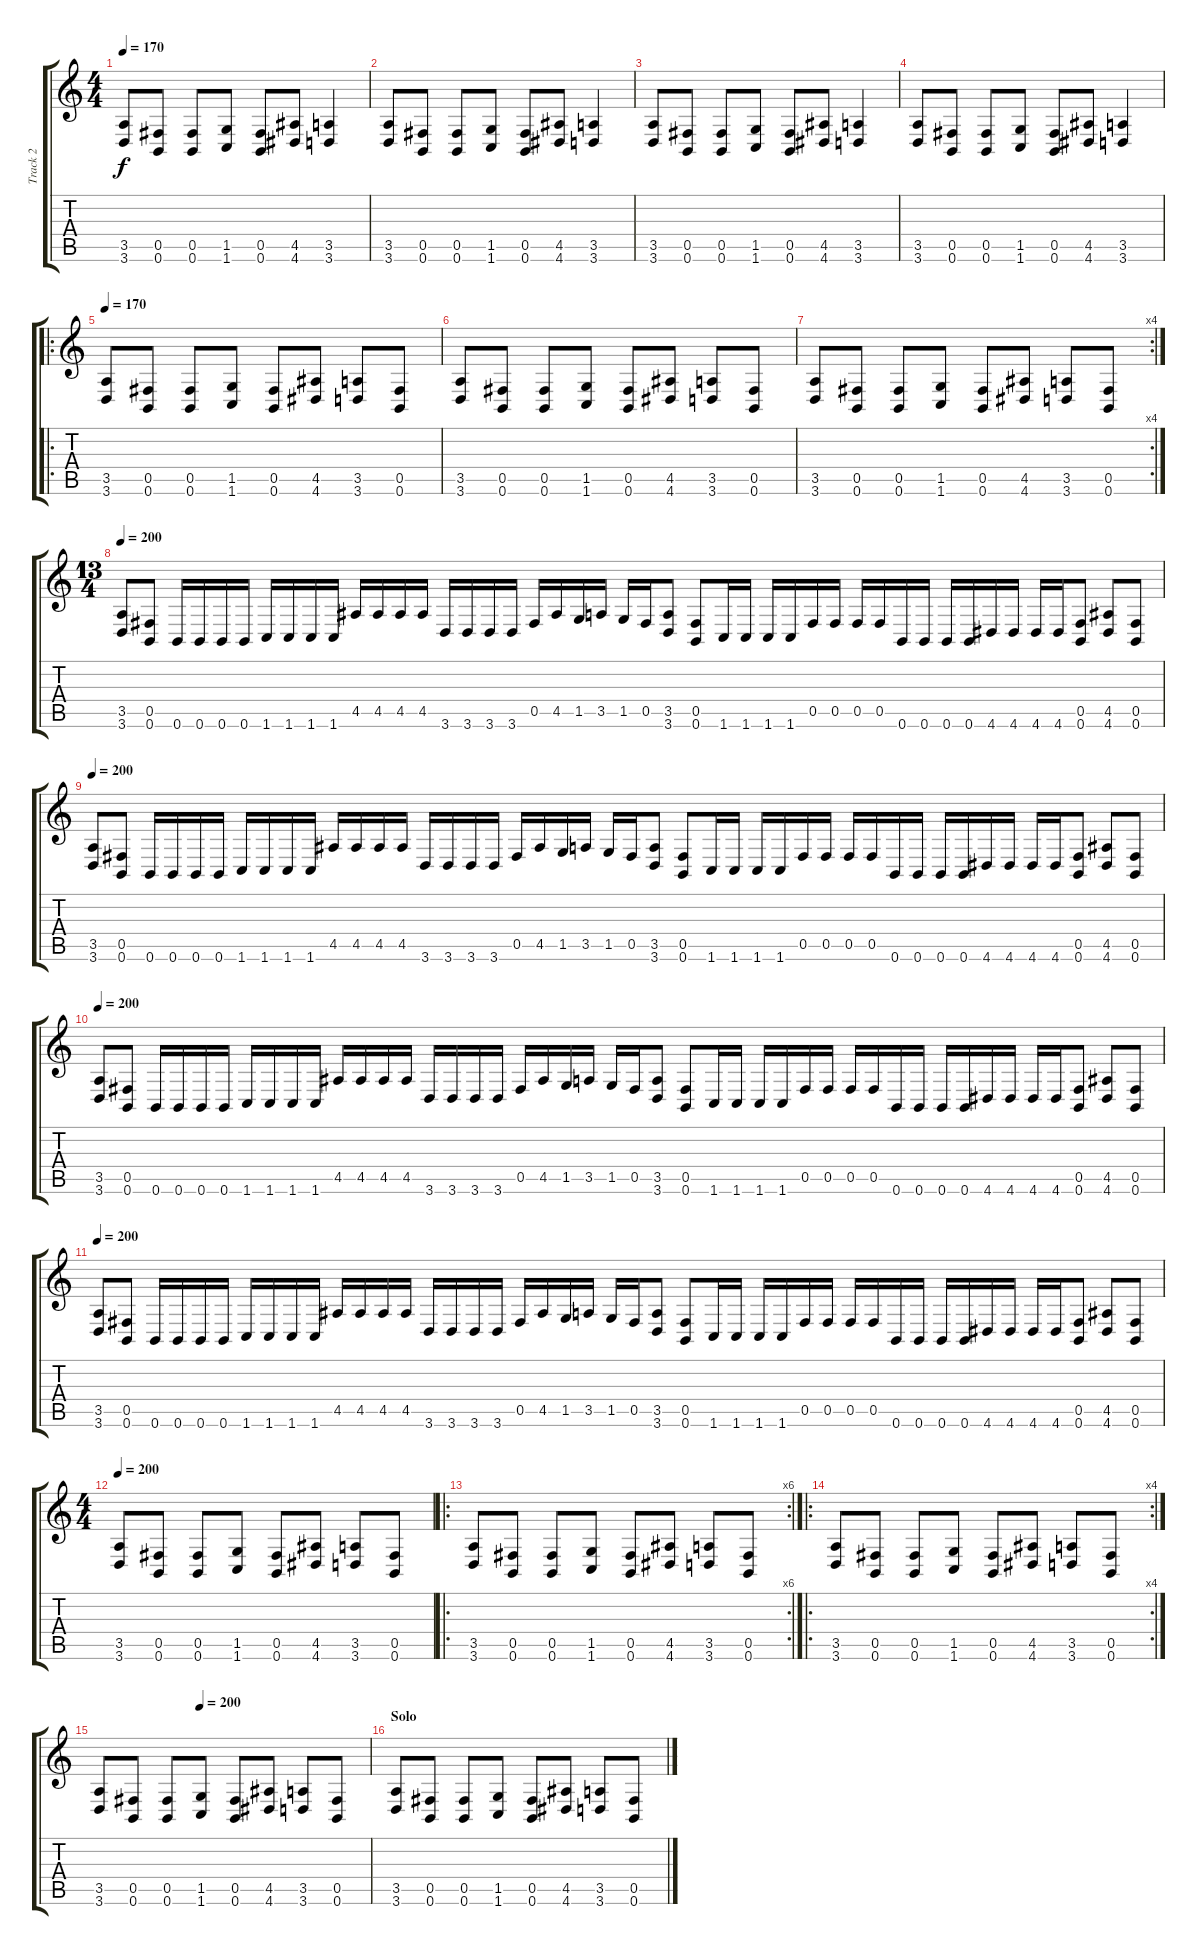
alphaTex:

\track ("Track 2" "Track 2") {instrument overdrivenguitar}
\staff {score tabs}
\tuning (Db4 Ab3 E3 B2 Gb2 B1) {hide}
\ts (4 4)
\tempo 170
\clef g2
\ks c
(3.5 3.6).8{dy f} (0.5 0.6).8 (0.5 0.6).8 (1.5 1.6).8 (0.5 0.6).8 (4.5 4.6).8 (3.5 3.6).4 |
(3.5 3.6).8 (0.5 0.6).8 (0.5 0.6).8 (1.5 1.6).8 (0.5 0.6).8 (4.5 4.6).8 (3.5 3.6).4 |
(3.5 3.6).8 (0.5 0.6).8 (0.5 0.6).8 (1.5 1.6).8 (0.5 0.6).8 (4.5 4.6).8 (3.5 3.6).4 |
(3.5 3.6).8 (0.5 0.6).8 (0.5 0.6).8 (1.5 1.6).8 (0.5 0.6).8 (4.5 4.6).8 (3.5 3.6).4 |
\ro
\tempo 170
(3.5 3.6).8 (0.5 0.6).8 (0.5 0.6).8 (1.5 1.6).8 (0.5 0.6).8 (4.5 4.6).8 (3.5 3.6).8 (0.5 0.6).8 |
(3.5 3.6).8 (0.5 0.6).8 (0.5 0.6).8 (1.5 1.6).8 (0.5 0.6).8 (4.5 4.6).8 (3.5 3.6).8 (0.5 0.6).8 |
\rc 4
(3.5 3.6).8 (0.5 0.6).8 (0.5 0.6).8 (1.5 1.6).8 (0.5 0.6).8 (4.5 4.6).8 (3.5 3.6).8 (0.5 0.6).8 |
\ts (13 4)
\tempo 200
(3.5 3.6).8 (0.5 0.6).8 0.6.16 0.6.16 0.6.16 0.6.16 1.6.16 1.6.16 1.6.16 1.6.16 4.5.16 4.5.16 4.5.16 4.5.16 3.6.16 3.6.16 3.6.16 3.6.16 0.5.16 4.5.16 1.5.16 3.5.16 1.5.16 0.5.16 (3.5 3.6).8 (0.5 0.6).8 1.6.16 1.6.16 1.6.16 1.6.16 0.5.16 0.5.16 0.5.16 0.5.16 0.6.16 0.6.16 0.6.16 0.6.16 4.6.16 4.6.16 4.6.16 4.6.16 (0.5 0.6).8 (4.5 4.6).8 (0.5 0.6).8 |
\tempo 200
(3.5 3.6).8 (0.5 0.6).8 0.6.16 0.6.16 0.6.16 0.6.16 1.6.16 1.6.16 1.6.16 1.6.16 4.5.16 4.5.16 4.5.16 4.5.16 3.6.16 3.6.16 3.6.16 3.6.16 0.5.16 4.5.16 1.5.16 3.5.16 1.5.16 0.5.16 (3.5 3.6).8 (0.5 0.6).8 1.6.16 1.6.16 1.6.16 1.6.16 0.5.16 0.5.16 0.5.16 0.5.16 0.6.16 0.6.16 0.6.16 0.6.16 4.6.16 4.6.16 4.6.16 4.6.16 (0.5 0.6).8 (4.5 4.6).8 (0.5 0.6).8 |
\tempo 200
(3.5 3.6).8 (0.5 0.6).8 0.6.16 0.6.16 0.6.16 0.6.16 1.6.16 1.6.16 1.6.16 1.6.16 4.5.16 4.5.16 4.5.16 4.5.16 3.6.16 3.6.16 3.6.16 3.6.16 0.5.16 4.5.16 1.5.16 3.5.16 1.5.16 0.5.16 (3.5 3.6).8 (0.5 0.6).8 1.6.16 1.6.16 1.6.16 1.6.16 0.5.16 0.5.16 0.5.16 0.5.16 0.6.16 0.6.16 0.6.16 0.6.16 4.6.16 4.6.16 4.6.16 4.6.16 (0.5 0.6).8 (4.5 4.6).8 (0.5 0.6).8 |
\tempo 200
(3.5 3.6).8 (0.5 0.6).8 0.6.16 0.6.16 0.6.16 0.6.16 1.6.16 1.6.16 1.6.16 1.6.16 4.5.16 4.5.16 4.5.16 4.5.16 3.6.16 3.6.16 3.6.16 3.6.16 0.5.16 4.5.16 1.5.16 3.5.16 1.5.16 0.5.16 (3.5 3.6).8 (0.5 0.6).8 1.6.16 1.6.16 1.6.16 1.6.16 0.5.16 0.5.16 0.5.16 0.5.16 0.6.16 0.6.16 0.6.16 0.6.16 4.6.16 4.6.16 4.6.16 4.6.16 (0.5 0.6).8 (4.5 4.6).8 (0.5 0.6).8 |
\ts (4 4)
\tempo 200
(3.5 3.6).8 (0.5 0.6).8 (0.5 0.6).8 (1.5 1.6).8 (0.5 0.6).8 (4.5 4.6).8 (3.5 3.6).8 (0.5 0.6).8 |
\ro
\rc 6
(3.5 3.6).8 (0.5 0.6).8 (0.5 0.6).8 (1.5 1.6).8 (0.5 0.6).8 (4.5 4.6).8 (3.5 3.6).8 (0.5 0.6).8 |
\ro
\rc 4
(3.5 3.6).8 (0.5 0.6).8 (0.5 0.6).8 (1.5 1.6).8 (0.5 0.6).8 (4.5 4.6).8 (3.5 3.6).8 (0.5 0.6).8 |
\tempo (200 0.375)
(3.5 3.6).8 (0.5 0.6).8 (0.5 0.6).8 (1.5 1.6).8 (0.5 0.6).8 (4.5 4.6).8 (3.5 3.6).8 (0.5 0.6).8 |
\section ("" "Solo")
(3.5 3.6).8 (0.5 0.6).8 (0.5 0.6).8 (1.5 1.6).8 (0.5 0.6).8 (4.5 4.6).8 (3.5 3.6).8 (0.5 0.6).8
